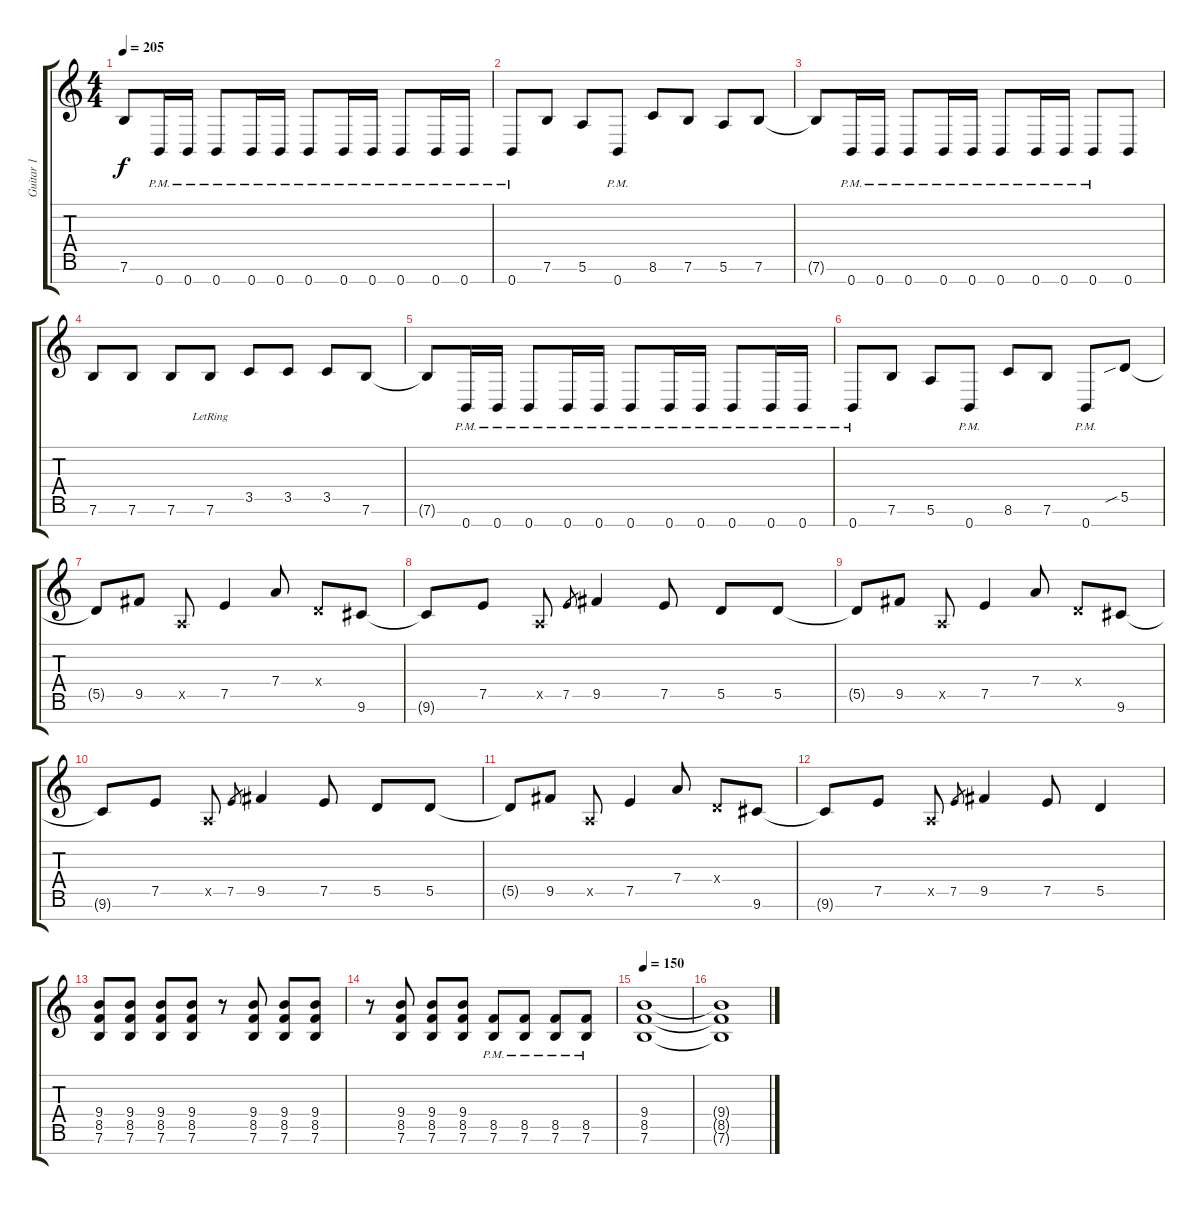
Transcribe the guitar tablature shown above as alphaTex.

\track ("Guitar 1" "Guitar 1") {instrument distortionguitar}
\staff {score tabs}
\tuning (E4 B3 G3 D3 A2 E2 B1) {hide}
\ts (4 4)
\tempo 205
\clef g2
\ks c
7.6{t}.8{dy f} 0.7{pm}.16 0.7{pm}.16 0.7{pm}.8 0.7{pm}.16 0.7{pm}.16 0.7{pm}.8 0.7{pm}.16 0.7{pm}.16 0.7{pm}.8 0.7{pm}.16 0.7{pm}.16 |
0.7{pm}.8 7.6.8 5.6.8 0.7{pm}.8 8.6.8 7.6.8 5.6.8 7.6.8 |
7.6{t}.8 0.7{pm}.16 0.7{pm}.16 0.7{pm}.8 0.7{pm}.16 0.7{pm}.16 0.7{pm}.8 0.7{pm}.16 0.7{pm}.16 0.7{pm}.8 0.7.8 |
7.6.8 7.6.8 7.6.8 7.6{lr}.8 3.5.8 3.5.8 3.5.8 7.6.8 |
7.6{t}.8 0.7{pm}.16 0.7{pm}.16 0.7{pm}.8 0.7{pm}.16 0.7{pm}.16 0.7{pm}.8 0.7{pm}.16 0.7{pm}.16 0.7{pm}.8 0.7{pm}.16 0.7{pm}.16 |
0.7{pm}.8 7.6.8 5.6.8 0.7{pm}.8 8.6.8 7.6.8 0.7{pm}.8 5.5{sib}.8 |
5.5{t}.8 9.5.8 0.5{x}.8 7.5.4 7.4.8 0.4{x}.8 9.6.8 |
9.6{t}.8 7.5.8 0.5{x}.8 7.5.8{gr} 9.5.4 7.5.8 5.5.8 5.5.8 |
5.5{t}.8 9.5.8 0.5{x}.8 7.5.4 7.4.8 0.4{x}.8 9.6.8 |
9.6{t}.8 7.5.8 0.5{x}.8 7.5.8{gr} 9.5.4 7.5.8 5.5.8 5.5.8 |
5.5{t}.8 9.5.8 0.5{x}.8 7.5.4 7.4.8 0.4{x}.8 9.6.8 |
9.6{t}.8 7.5.8 0.5{x}.8 7.5.8{gr} 9.5.4 7.5.8 5.5.4 |
(9.4 8.5 7.6).8 (9.4 8.5 7.6).8 (9.4 8.5 7.6).8 (9.4 8.5 7.6).8 r.8 (9.4 8.5 7.6).8 (9.4 8.5 7.6).8 (9.4 8.5 7.6).8 |
r.8 (9.4 8.5 7.6).8 (9.4 8.5 7.6).8 (9.4 8.5 7.6).8 (8.5{pm} 7.6{pm}).8 (8.5{pm} 7.6{pm}).8 (8.5{pm} 7.6{pm}).8 (8.5{pm} 7.6{pm}).8 |
\tempo 150
(9.4 8.5 7.6).1 |
(9.4{t} 8.5{t} 7.6{t}).1
